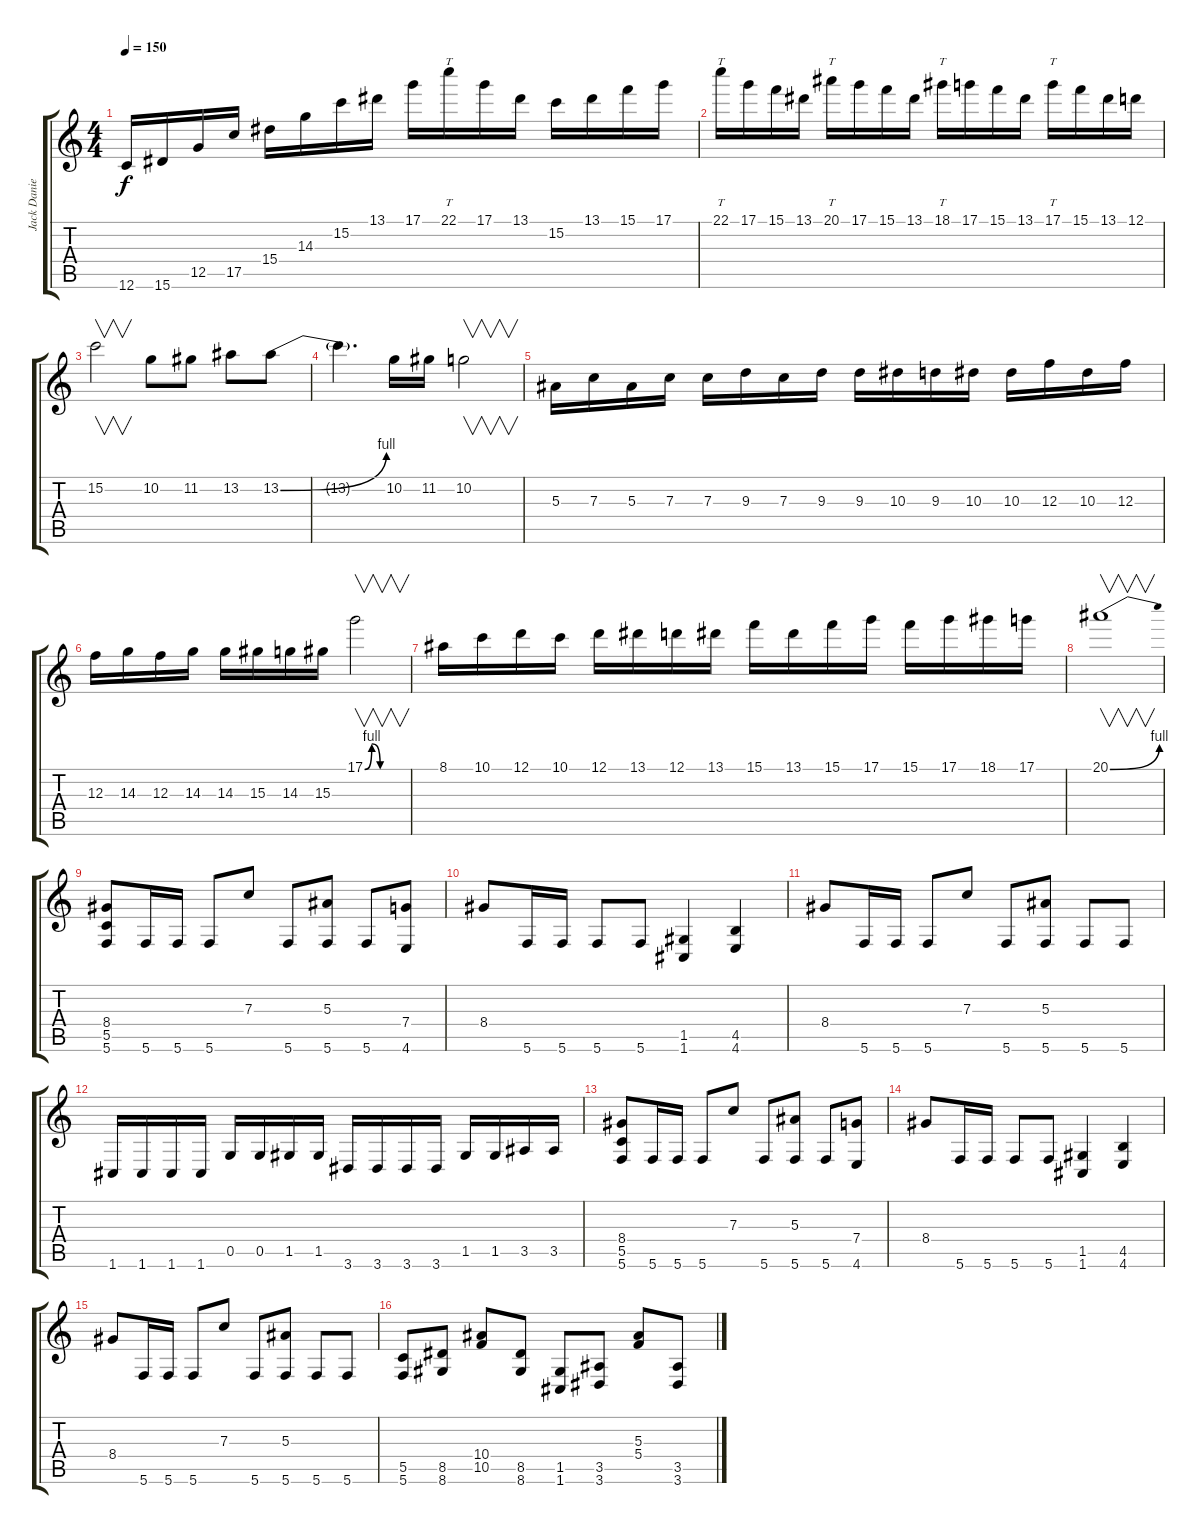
\track ("Jack Daniels (lead guitar)" "Jack Danie") {instrument distortionguitar}
\staff {score tabs}
\tuning (D4 A3 F3 C3 G2 C2) {hide}
\ts (4 4)
\tempo 150
\clef g2
\ks c
12.6.16{dy f} 15.6.16 12.5.16 17.5.16 15.4.16 14.3.16 15.2.16 13.1.16 17.1.16 22.1.16{tt} 17.1.16 13.1.16 15.2.16 13.1.16 15.1.16 17.1.16 |
22.1.16{tt} 17.1.16 15.1.16 13.1.16 20.1.16{tt} 17.1.16 15.1.16 13.1.16 18.1.16{tt} 17.1.16 15.1.16 13.1.16 17.1.16{tt} 15.1.16 13.1.16 12.1.16 |
15.2.2{v} 10.2.8 11.2.8 13.2.8 13.2{be (bend 0 0 60 4)}.8 |
13.2{t}.4{d} 10.2.16 11.2.16 10.2.2{v} |
5.3.16 7.3.16 5.3.16 7.3.16 7.3.16 9.3.16 7.3.16 9.3.16 9.3.16 10.3.16 9.3.16 10.3.16 10.3.16 12.3.16 10.3.16 12.3.16 |
12.3.16 14.3.16 12.3.16 14.3.16 14.3.16 15.3.16 14.3.16 15.3.16 17.1{be (custom 0 0 10 4 22 0 60 0)}.2{v} |
8.1.16 10.1.16 12.1.16 10.1.16 12.1.16 13.1.16 12.1.16 13.1.16 15.1.16 13.1.16 15.1.16 17.1.16 15.1.16 17.1.16 18.1.16 17.1.16 |
20.1{be (bend 0 0 60 4)}.1{v} |
(8.4 5.5 5.6).8 5.6.16 5.6.16 5.6.8 7.3.8 5.6.8 (5.3 5.6).8 5.6.8 (7.4 4.6).8 |
8.4.8 5.6.16 5.6.16 5.6.8 5.6.8 (1.5 1.6).4 (4.5 4.6).4 |
8.4.8 5.6.16 5.6.16 5.6.8 7.3.8 5.6.8 (5.3 5.6).8 5.6.8 5.6.8 |
1.6.16 1.6.16 1.6.16 1.6.16 0.5.16 0.5.16 1.5.16 1.5.16 3.6.16 3.6.16 3.6.16 3.6.16 1.5.16 1.5.16 3.5.16 3.5.16 |
(8.4 5.5 5.6).8 5.6.16 5.6.16 5.6.8 7.3.8 5.6.8 (5.3 5.6).8 5.6.8 (7.4 4.6).8 |
8.4.8 5.6.16 5.6.16 5.6.8 5.6.8 (1.5 1.6).4 (4.5 4.6).4 |
8.4.8 5.6.16 5.6.16 5.6.8 7.3.8 5.6.8 (5.3 5.6).8 5.6.8 5.6.8 |
(5.5 5.6).8 (8.5 8.6).8 (10.4 10.5).8 (8.5 8.6).8 (1.5 1.6).8 (3.5 3.6).8 (5.3 5.4).8 (3.5 3.6).8
